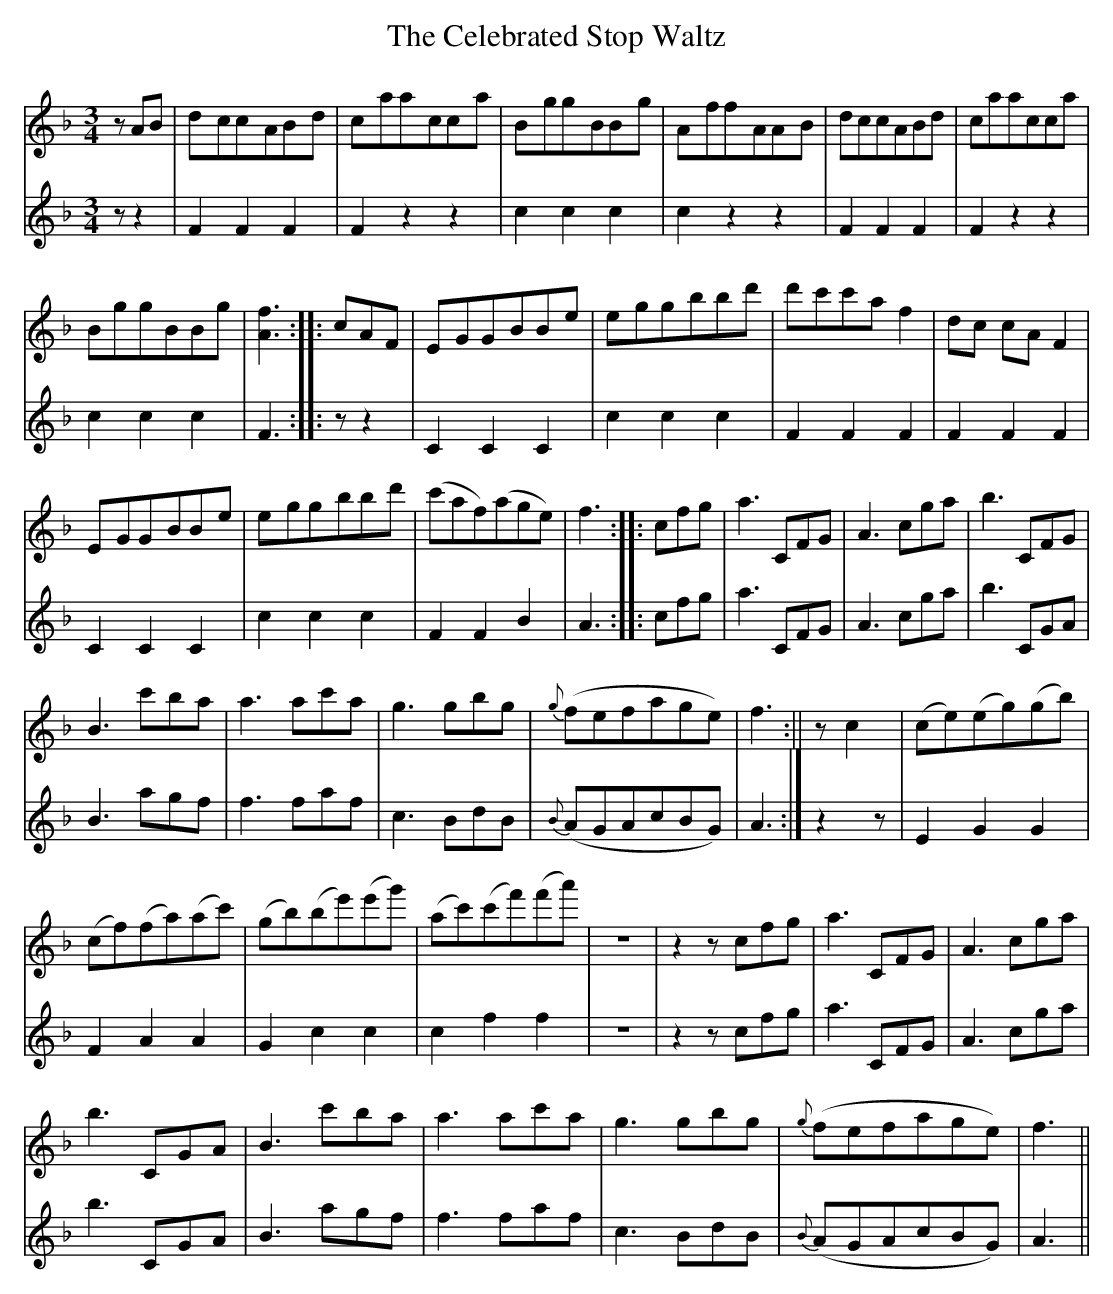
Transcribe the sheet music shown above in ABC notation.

X:1
T:Celebrated Stop Waltz, The
M:3/4
L:1/8
K:F
V:1
zAB|d-cc-AB-d|c-aa-cc-a|B-gg-BB-g|A-ff-AA-B|dccABd|caacca|
BggBBg|[A3f3] ::cAF|E-GG-BB-e|e-gg-bb-d'|d'-c'c'-a f2|dc cA F2|
E-GG-BB-e|e-gg-bb-d' |(c'af)(age)|f3::cfg| a3 CFG| A3cga|b3 CFG|
B3 c'ba|a3 ac'a|g3 gbg|{g}(fefage)|f3:||zc2|(ce)(eg)(gb)|
(cf)(fa)(ac')|(gb)(be')(e'g')|(ac')(c'f')(f'a')|z6|z2z cfg|a3 CFG|A3 cga|
b3 CGA|B3 c'ba|a3 ac'a|g3 gbg|{g}(fefage)|f3||
V:2
zz2|F2F2F2|F2z2 z2|c2c2c2|c2 z2z2|F2F2F2|F2z2z2|
c2c2c2|F3::zz2|C2C2C2|c2c2c2|F2F2F2|F2F2F2|
C2C2C2|c2c2c2|F2F2B2|A3::cfg|a3 CFG|A3 cga|b3 CGA|
B3 agf|f3 faf|c3 BdB|{B}(AGAcBG)|A3:|z2z|E2G2G2|
F2A2A2|G2c2c2|c2f2f2|z6 |z2z cfg|a3 CFG|A3 cga|
b3CGA|B3 agf|f3 faf|c3 BdB|{B}(AGAcBG)|A3||
